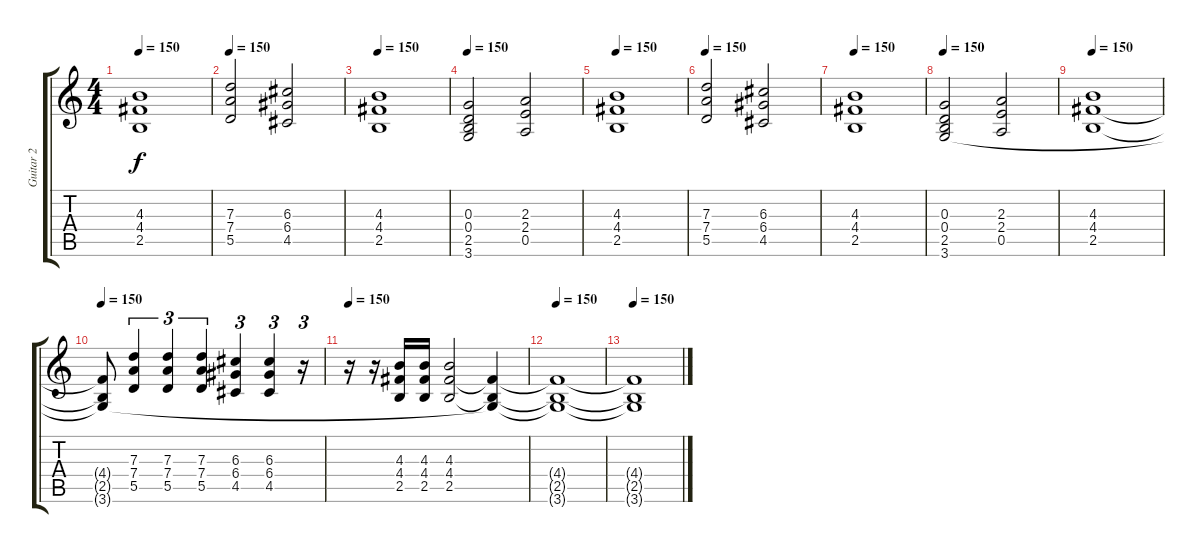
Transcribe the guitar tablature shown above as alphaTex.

\track ("Guitar 2" "Guitar 2") {instrument distortionguitar}
\staff {score tabs}
\tuning (E4 B3 G3 D3 A2 E2) {hide}
\ts (4 4)
\tempo 150
\clef g2
\ks c
(4.3 4.4 2.5).1{dy f} |
\tempo 150
(7.3 7.4 5.5).2 (6.3 6.4 4.5).2 |
\tempo 150
(4.3 4.4 2.5).1 |
\tempo 150
(0.3 0.4 2.5 3.6).2 (2.3 2.4 0.5).2 |
\tempo 150
(4.3 4.4 2.5).1 |
\tempo 150
(7.3 7.4 5.5).2 (6.3 6.4 4.5).2 |
\tempo 150
(4.3 4.4 2.5).1 |
\tempo 150
(0.3 0.4 2.5 3.6).2 (2.3 2.4 0.5).2 |
\tempo 150
(4.3 4.4 2.5).1 |
\tempo 150
(4.4{t} 2.5{t} 3.6{t}).8 (7.3 7.4 5.5).4{tu (3 2)} (7.3 7.4 5.5).4{tu (3 2)} (7.3 7.4 5.5).4{tu (3 2)} (6.3 6.4 4.5).4{tu (3 2)} (6.3 6.4 4.5).4{tu (3 2)} r.16{tu (3 2)} |
\tempo 150
r.16 r.16 (4.3 4.4 2.5).16 (4.3 4.4 2.5).16 (4.3 4.4 2.5).2 (4.4{t} 2.5{t} 3.6{t}).4 |
\tempo 150
(4.4{t} 2.5{t} 3.6{t}).1 |
\tempo 150
(4.4{t} 2.5{t} 3.6{t}).1
